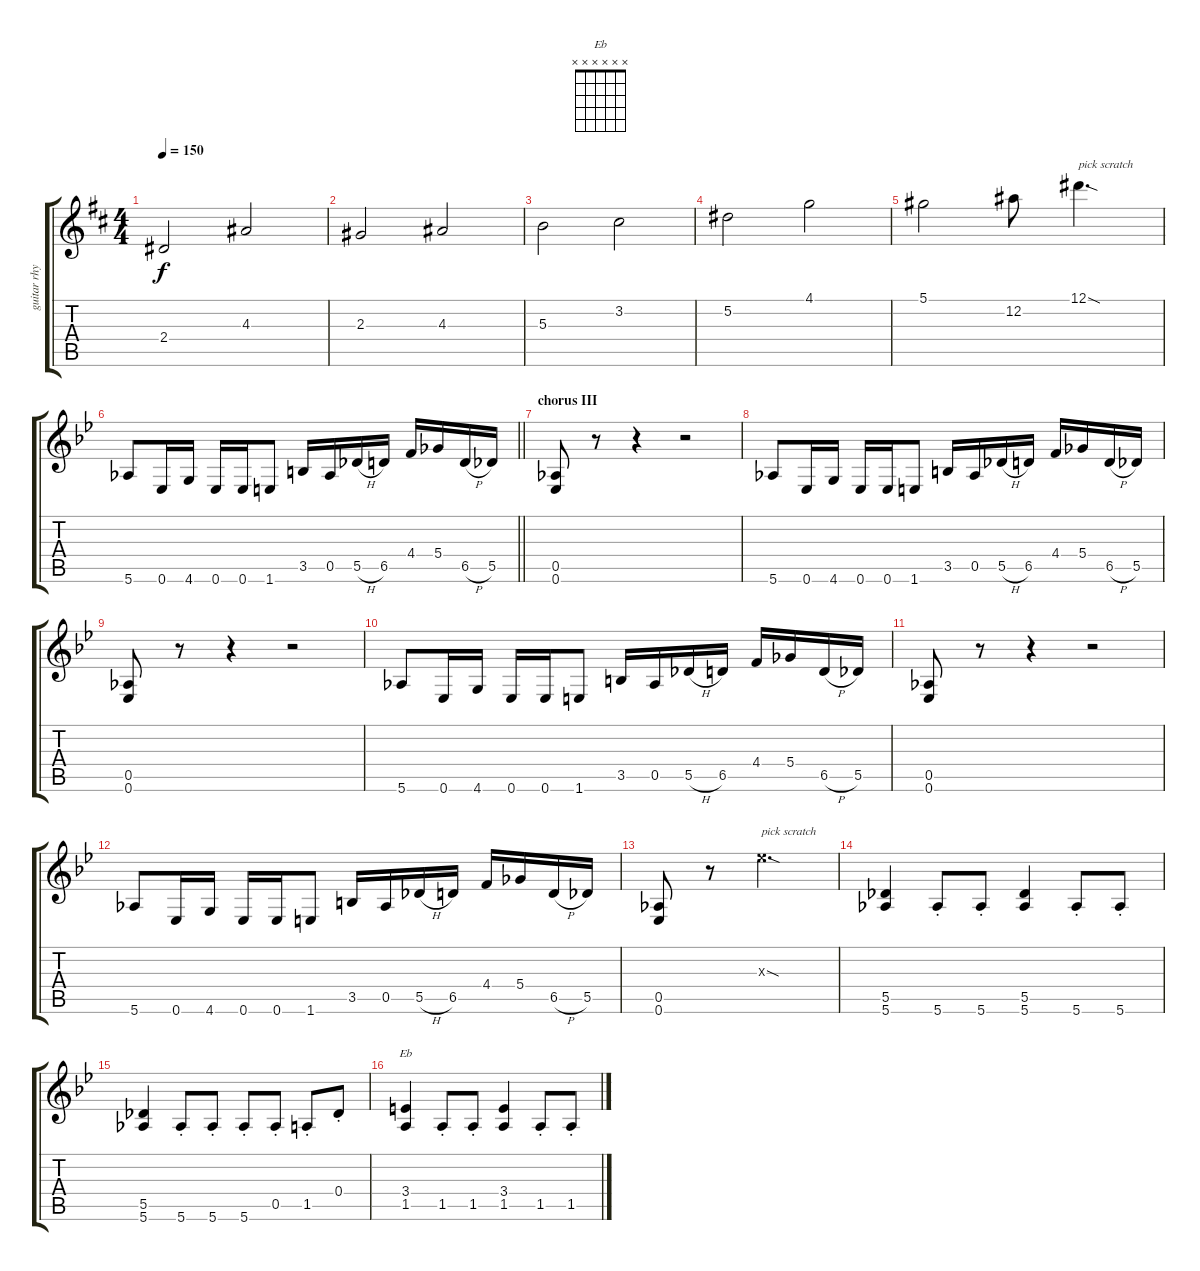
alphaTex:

\track ("guitar rhythm" "guitar rhy") {instrument overdrivenguitar}
\staff {score tabs}
\tuning (Eb4 Bb3 Gb3 Db3 Ab2 Eb2) {hide}
\chord ("Eb" x x x x x x)
\ts (4 4)
\tempo 150
\clef g2
\ks d
2.4.2{dy f} 4.3.2 |
2.3.2 4.3.2 |
5.3.2 3.2.2 |
5.2.2 4.1.2 |
5.1.2 12.2.8 12.1{sod}.4{d txt "pick scratch"} |
\barLineRight lightlight
\ks bb
5.6.8 0.6.16 4.6.16 0.6.16 0.6.16 1.6.8 3.5.16 0.5.16 5.5{h}.16 6.5.16 4.4.16 5.4.16 6.5{h}.16 5.5.16 |
\section ("" "chorus III")
(0.5 0.6).8 r.8 r.4 r.2 |
5.6.8 0.6.16 4.6.16 0.6.16 0.6.16 1.6.8 3.5.16 0.5.16 5.5{h}.16 6.5.16 4.4.16 5.4.16 6.5{h}.16 5.5.16 |
(0.5 0.6).8 r.8 r.4 r.2 |
5.6.8 0.6.16 4.6.16 0.6.16 0.6.16 1.6.8 3.5.16 0.5.16 5.5{h}.16 6.5.16 4.4.16 5.4.16 6.5{h}.16 5.5.16 |
(0.5 0.6).8 r.8 r.4 r.2 |
5.6.8 0.6.16 4.6.16 0.6.16 0.6.16 1.6.8 3.5.16 0.5.16 5.5{h}.16 6.5.16 4.4.16 5.4.16 6.5{h}.16 5.5.16 |
(0.5 0.6).8 r.8 9.3{sod x}.2{d txt "pick scratch"} |
(5.5 5.6).4 5.6{st}.8 5.6{st}.8 (5.5 5.6).4 5.6{st}.8 5.6{st}.8 |
(5.5 5.6).4 5.6{st}.8 5.6{st}.8 5.6{st}.8 0.5{st}.8 1.5{st}.8 0.4{st}.8 |
(3.4 1.5).4{ch "Eb"} 1.5{st}.8 1.5{st}.8 (3.4 1.5).4 1.5{st}.8 1.5{st}.8
